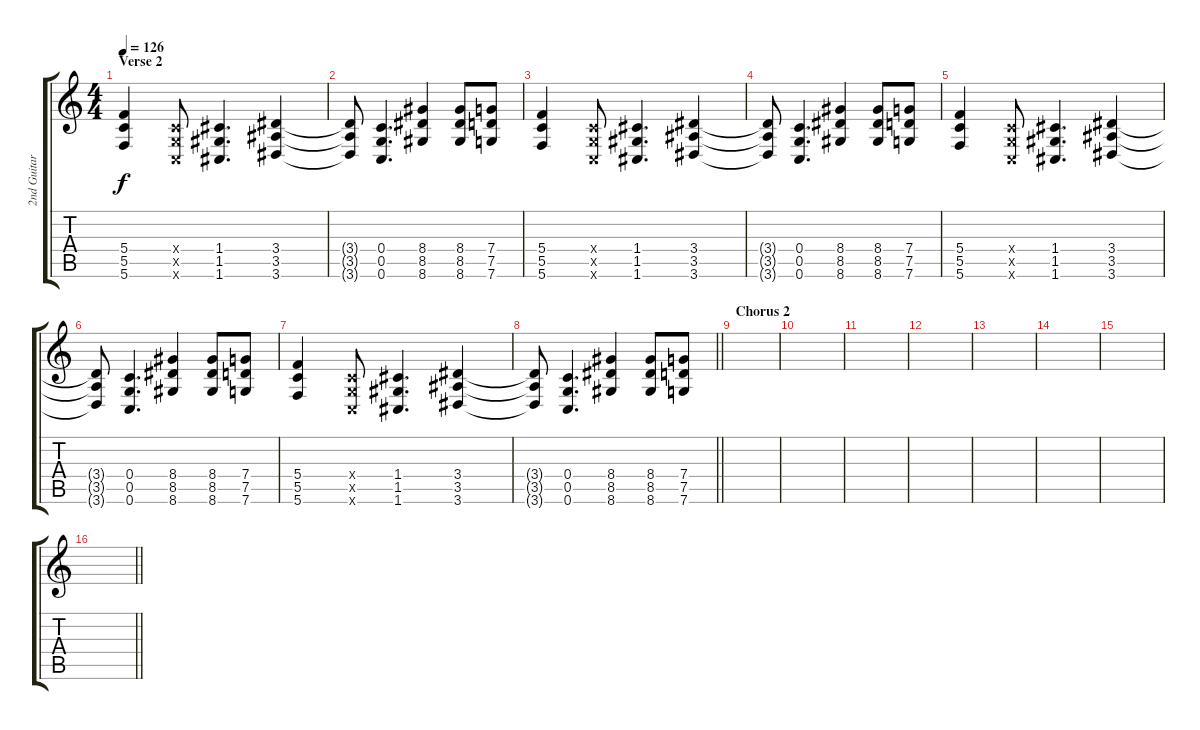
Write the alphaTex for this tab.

\track ("2nd Guitar double" "2nd Guitar") {instrument electricguitarclean}
\staff {score tabs}
\tuning (D4 A3 F3 C3 G2 C2) {hide}
\ts (4 4)
\section ("" "Verse 2")
\tempo 126
\clef g2
\ks c
(5.4 5.5 5.6).4{dy f} (0.4{x} 0.5{x} 0.6{x}).8 (1.4 1.5 1.6).4{d} (3.4 3.5 3.6).4 |
(3.4{t} 3.5{t} 3.6{t}).8 (0.4 0.5 0.6).4{d} (8.4 8.5 8.6).4 (8.4 8.5 8.6).8 (7.4 7.5 7.6).8 |
(5.4 5.5 5.6).4 (0.4{x} 0.5{x} 0.6{x}).8 (1.4 1.5 1.6).4{d} (3.4 3.5 3.6).4 |
(3.4{t} 3.5{t} 3.6{t}).8 (0.4 0.5 0.6).4{d} (8.4 8.5 8.6).4 (8.4 8.5 8.6).8 (7.4 7.5 7.6).8 |
(5.4 5.5 5.6).4 (0.4{x} 0.5{x} 0.6{x}).8 (1.4 1.5 1.6).4{d} (3.4 3.5 3.6).4 |
(3.4{t} 3.5{t} 3.6{t}).8 (0.4 0.5 0.6).4{d} (8.4 8.5 8.6).4 (8.4 8.5 8.6).8 (7.4 7.5 7.6).8 |
(5.4 5.5 5.6).4 (0.4{x} 0.5{x} 0.6{x}).8 (1.4 1.5 1.6).4{d} (3.4 3.5 3.6).4 |
\barLineRight lightlight
(3.4{t} 3.5{t} 3.6{t}).8 (0.4 0.5 0.6).4{d} (8.4 8.5 8.6).4 (8.4 8.5 8.6).8 (7.4 7.5 7.6).8 |
\section ("" "Chorus 2")
|
|
|
|
|
|
|
\barLineRight lightlight
